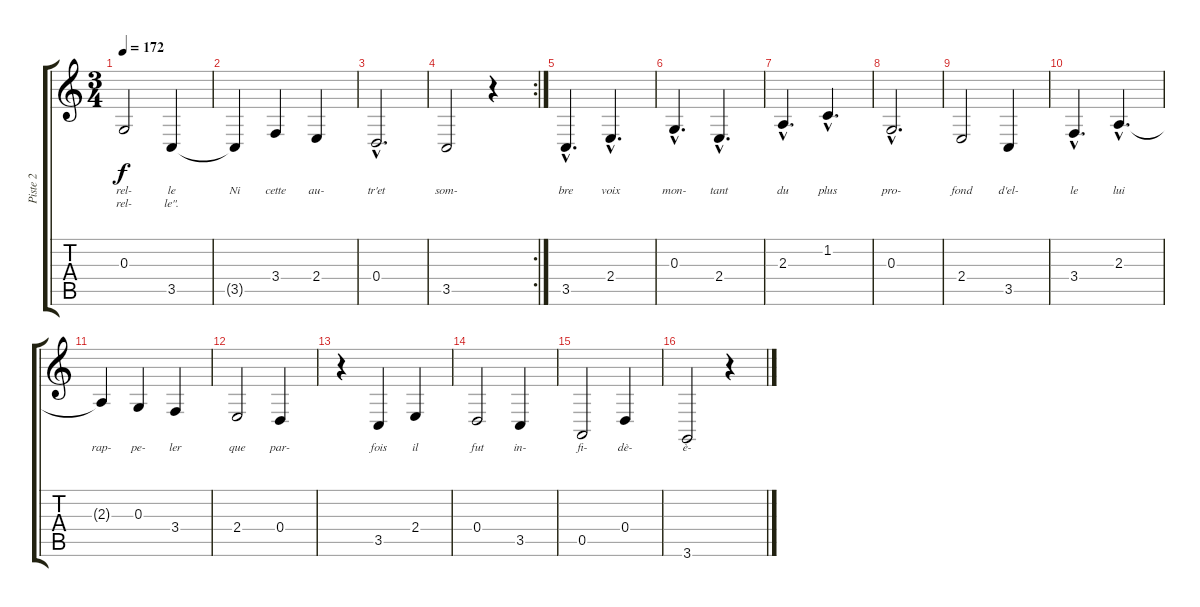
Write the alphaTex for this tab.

\track ("Piste 2" "Piste 2") {instrument clarinet}
\staff {score tabs}
\tuning (E4 B3 G3 D3 A2 E2) {hide}
\ts (3 4)
\tempo 172
\clef g2
\ks c
0.3.2{lyrics (0 "rel-") lyrics (1 "rel-") lyrics (2 "") lyrics (3 "") lyrics (4 "") dy f} 3.5.4{lyrics (0 "le") lyrics (1 "le\".") lyrics (2 "") lyrics (3 "") lyrics (4 "")} |
3.5{t}.4{lyrics (0 "Ni") lyrics (1 "") lyrics (2 "") lyrics (3 "") lyrics (4 "")} 3.4.4{lyrics (0 "cette") lyrics (1 "") lyrics (2 "") lyrics (3 "") lyrics (4 "")} 2.4.4{lyrics (0 "au-") lyrics (1 "") lyrics (2 "") lyrics (3 "") lyrics (4 "")} |
0.4{hac}.2{d lyrics (0 "tr'et") lyrics (1 "") lyrics (2 "") lyrics (3 "") lyrics (4 "")} |
\rc 2
3.5.2{lyrics (0 "som-") lyrics (1 "") lyrics (2 "") lyrics (3 "") lyrics (4 "")} r.4 |
3.5{hac}.4{d lyrics (0 "bre") lyrics (1 "") lyrics (2 "") lyrics (3 "") lyrics (4 "")} 2.4{hac}.4{d lyrics (0 "voix") lyrics (1 "") lyrics (2 "") lyrics (3 "") lyrics (4 "")} |
0.3{hac}.4{d lyrics (0 "mon-") lyrics (1 "") lyrics (2 "") lyrics (3 "") lyrics (4 "")} 2.4{hac}.4{d lyrics (0 "tant") lyrics (1 "") lyrics (2 "") lyrics (3 "") lyrics (4 "")} |
2.3{hac}.4{d lyrics (0 "du") lyrics (1 "") lyrics (2 "") lyrics (3 "") lyrics (4 "")} 1.2{hac}.4{d lyrics (0 "plus") lyrics (1 "") lyrics (2 "") lyrics (3 "") lyrics (4 "")} |
0.3{hac}.2{d lyrics (0 "pro-") lyrics (1 "") lyrics (2 "") lyrics (3 "") lyrics (4 "")} |
2.4.2{lyrics (0 "fond") lyrics (1 "") lyrics (2 "") lyrics (3 "") lyrics (4 "")} 3.5.4{lyrics (0 "d'el-") lyrics (1 "") lyrics (2 "") lyrics (3 "") lyrics (4 "")} |
3.4{hac}.4{d lyrics (0 "le") lyrics (1 "") lyrics (2 "") lyrics (3 "") lyrics (4 "")} 2.3{hac}.4{d lyrics (0 "lui") lyrics (1 "") lyrics (2 "") lyrics (3 "") lyrics (4 "")} |
2.3{t}.4{lyrics (0 "rap-") lyrics (1 "") lyrics (2 "") lyrics (3 "") lyrics (4 "")} 0.3.4{lyrics (0 "pe-") lyrics (1 "") lyrics (2 "") lyrics (3 "") lyrics (4 "")} 3.4.4{lyrics (0 "ler") lyrics (1 "") lyrics (2 "") lyrics (3 "") lyrics (4 "")} |
2.4.2{lyrics (0 "que") lyrics (1 "") lyrics (2 "") lyrics (3 "") lyrics (4 "")} 0.4.4{lyrics (0 "par-") lyrics (1 "") lyrics (2 "") lyrics (3 "") lyrics (4 "")} |
r.4 3.5.4{lyrics (0 "fois") lyrics (1 "") lyrics (2 "") lyrics (3 "") lyrics (4 "")} 2.4.4{lyrics (0 "il") lyrics (1 "") lyrics (2 "") lyrics (3 "") lyrics (4 "")} |
0.4.2{lyrics (0 "fut") lyrics (1 "") lyrics (2 "") lyrics (3 "") lyrics (4 "")} 3.5.4{lyrics (0 "in-") lyrics (1 "") lyrics (2 "") lyrics (3 "") lyrics (4 "")} |
0.5.2{lyrics (0 "fi-") lyrics (1 "") lyrics (2 "") lyrics (3 "") lyrics (4 "")} 0.4.4{lyrics (0 "dè-") lyrics (1 "") lyrics (2 "") lyrics (3 "") lyrics (4 "")} |
3.6.2{lyrics (0 "è-") lyrics (1 "") lyrics (2 "") lyrics (3 "") lyrics (4 "")} r.4
